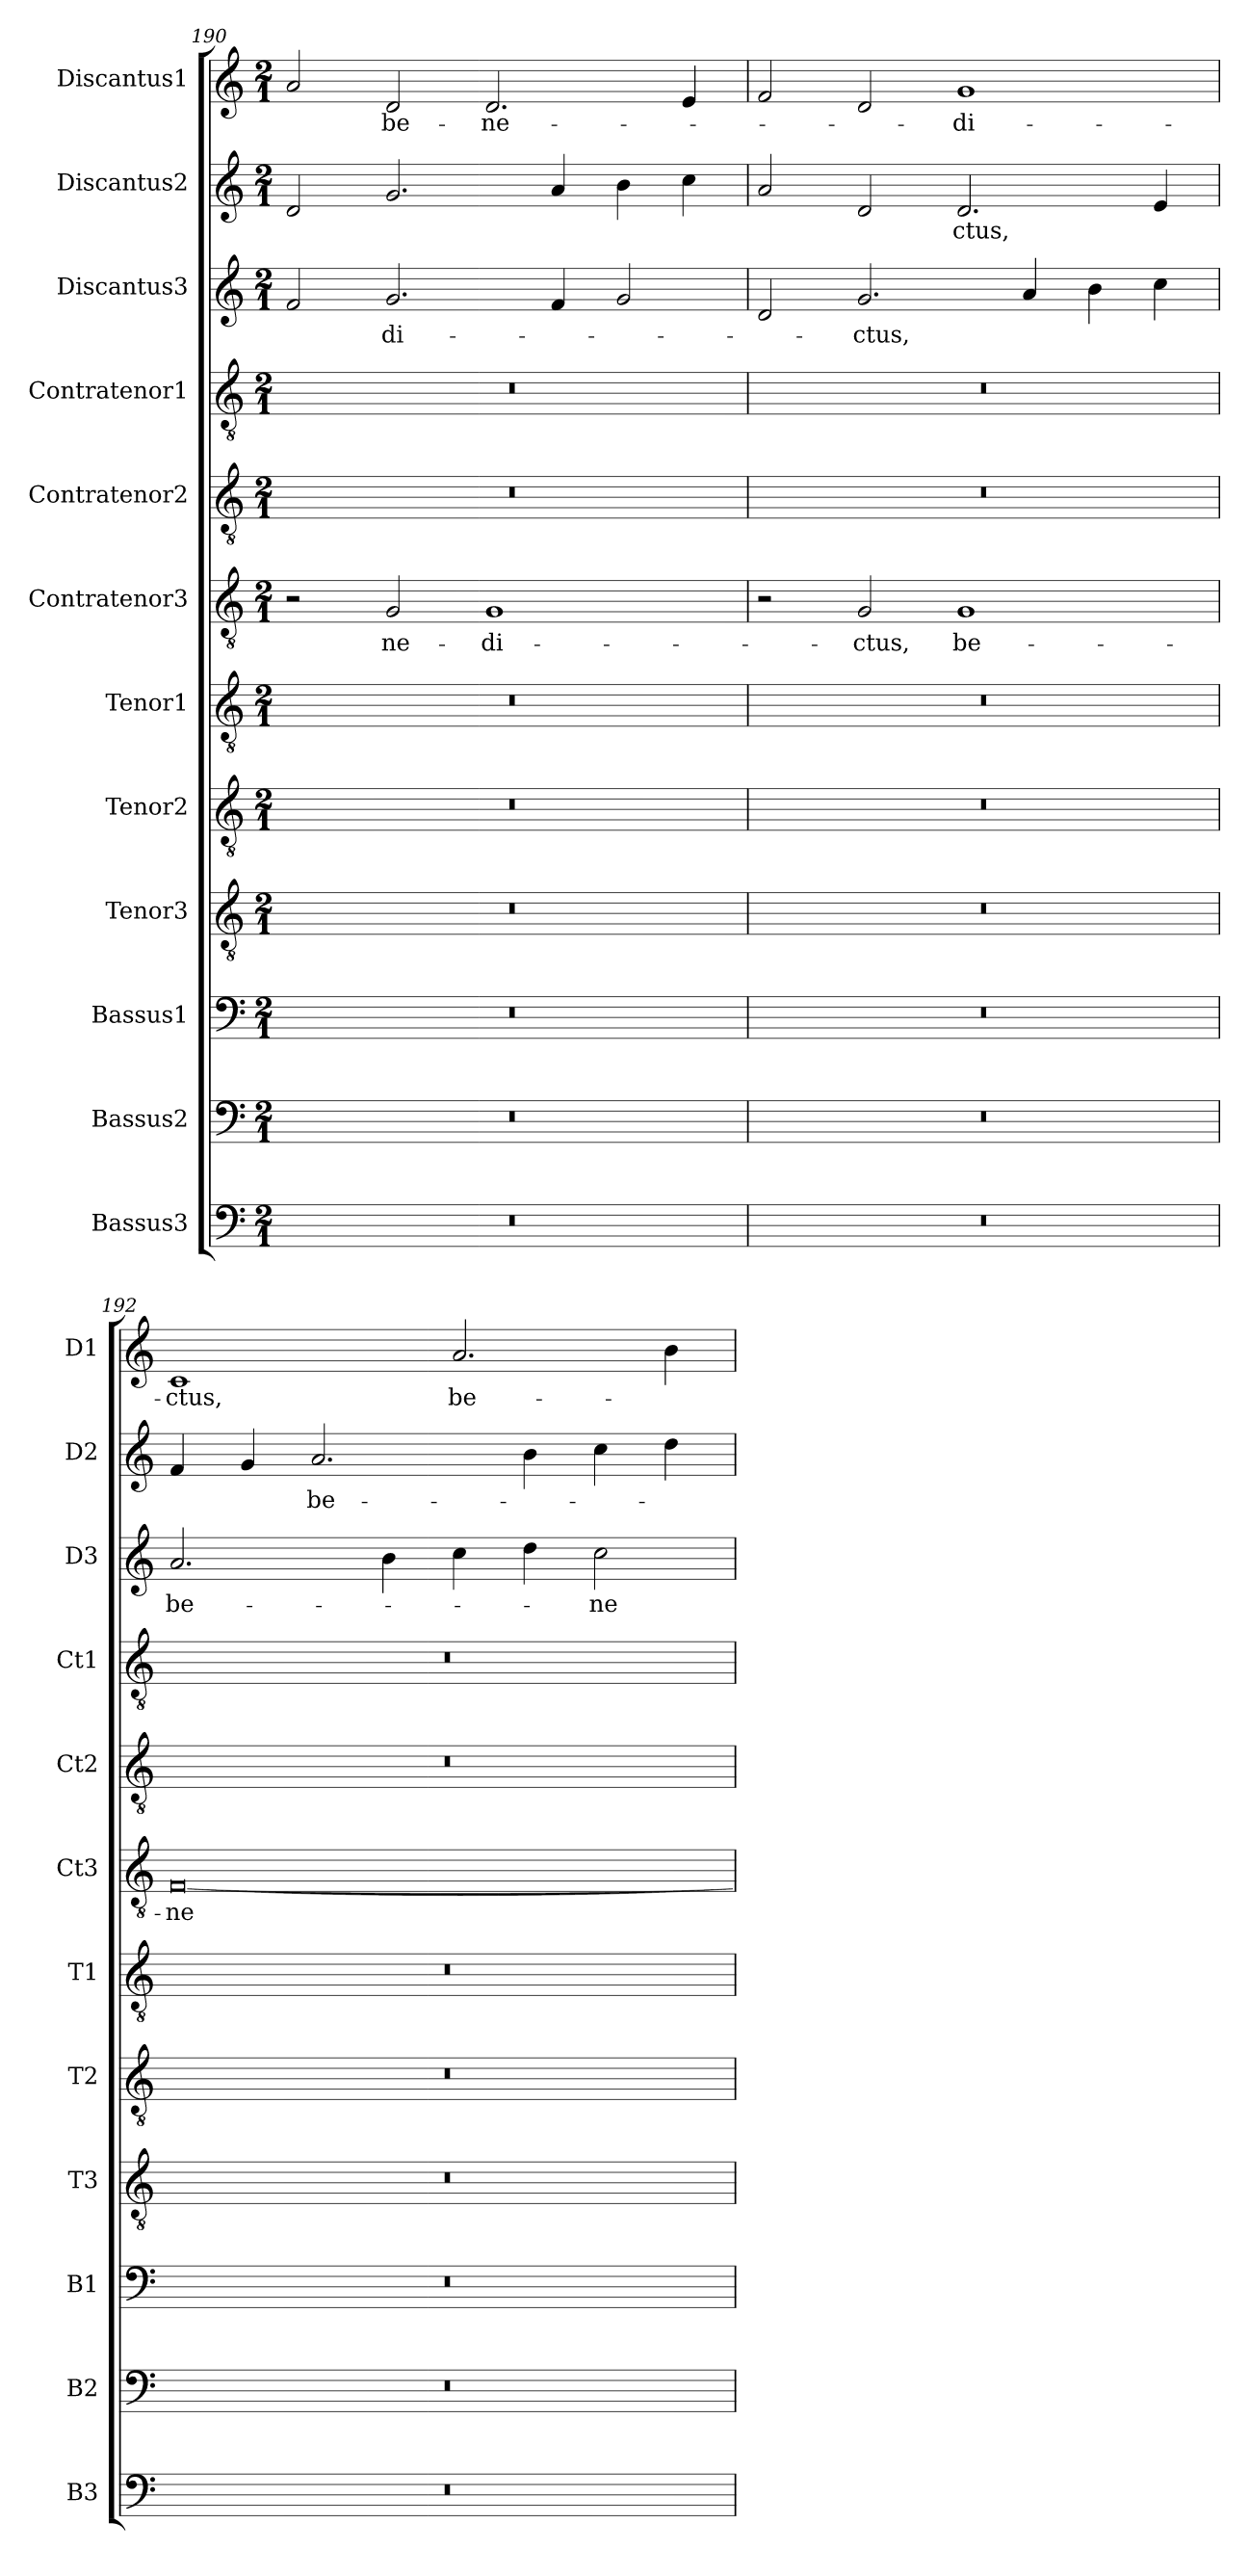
**kern	**kern	**kern	**kern	**kern	**kern	**kern	**text	**kern	**kern	**kern	**text	**kern	**text	**kern	**text
*part12	*part11	*part10	*part9	*part8	*part7	*part6	*part6	*part5	*part4	*part3	*part3	*part2	*part2	*part1	*part1
*staff12	*staff11	*staff10	*staff9	*staff8	*staff7	*staff6	*staff6	*staff5	*staff4	*staff3	*staff3	*staff2	*staff2	*staff1	*staff1
*I"Bassus3	*I"Bassus2	*I"Bassus1	*I"Tenor3	*I"Tenor2	*I"Tenor1	*I"Contratenor3	*	*I"Contratenor2	*I"Contratenor1	*I"Discantus3	*	*I"Discantus2	*	*I"Discantus1	*
*I'B3	*I'B2	*I'B1	*I'T3	*I'T2	*I'T1	*I'Ct3	*	*I'Ct2	*I'Ct1	*I'D3	*	*I'D2	*	*I'D1	*
*clefF4	*clefF4	*clefF4	*clefGv2	*clefGv2	*clefGv2	*clefGv2	*	*clefGv2	*clefGv2	*clefG2	*	*clefG2	*	*clefG2	*
*k[]	*k[]	*k[]	*k[]	*k[]	*k[]	*k[]	*	*k[]	*k[]	*k[]	*	*k[]	*	*k[]	*
*M2/1	*M2/1	*M2/1	*M2/1	*M2/1	*M2/1	*M2/1	*	*M2/1	*M2/1	*M2/1	*	*M2/1	*	*M2/1	*
=190	=190	=190	=190	=190	=190	=190	=190	=190	=190	=190	=190	=190	=190	=190	=190
0r	0r	0r	0r	0r	0r	2r	.	0r	0r	2f	.	2d	.	2a	.
.	.	.	.	.	.	2G	-ne-	.	.	2.g	-di-	2.g	.	2d	be-
.	.	.	.	.	.	1G	-di-	.	.	.	.	.	.	2.d	-ne-
.	.	.	.	.	.	.	.	.	.	4f	.	4a	.	.	.
.	.	.	.	.	.	.	.	.	.	2g	.	4b	.	.	.
.	.	.	.	.	.	.	.	.	.	.	.	4cc	.	4e	.
=191	=191	=191	=191	=191	=191	=191	=191	=191	=191	=191	=191	=191	=191	=191	=191
0r	0r	0r	0r	0r	0r	2r	.	0r	0r	2d	.	2a	.	2f	.
.	.	.	.	.	.	2G	-ctus,	.	.	2.g	-ctus,	2d	.	2d	.
.	.	.	.	.	.	1G	be-	.	.	.	.	2.d	-ctus,	1g	-di-
.	.	.	.	.	.	.	.	.	.	4a	.	.	.	.	.
.	.	.	.	.	.	.	.	.	.	4b	.	.	.	.	.
.	.	.	.	.	.	.	.	.	.	4cc	.	4e	.	.	.
=192	=192	=192	=192	=192	=192	=192	=192	=192	=192	=192	=192	=192	=192	=192	=192
0r	0r	0r	0r	0r	0r	[0F	-ne-	0r	0r	2.a	be-	4f	.	1c	-ctus,
.	.	.	.	.	.	.	.	.	.	.	.	4g	.	.	.
.	.	.	.	.	.	.	.	.	.	.	.	2.a	be-	.	.
.	.	.	.	.	.	.	.	.	.	4b	.	.	.	.	.
.	.	.	.	.	.	.	.	.	.	4cc	.	.	.	2.a	be-
.	.	.	.	.	.	.	.	.	.	4dd	.	4b	.	.	.
.	.	.	.	.	.	.	.	.	.	2cc	-ne-	4cc	.	.	.
.	.	.	.	.	.	.	.	.	.	.	.	4dd	.	4b	.
=	=	=	=	=	=	=	=	=	=	=	=	=	=	=	=
*-	*-	*-	*-	*-	*-	*-	*-	*-	*-	*-	*-	*-	*-	*-	*-
